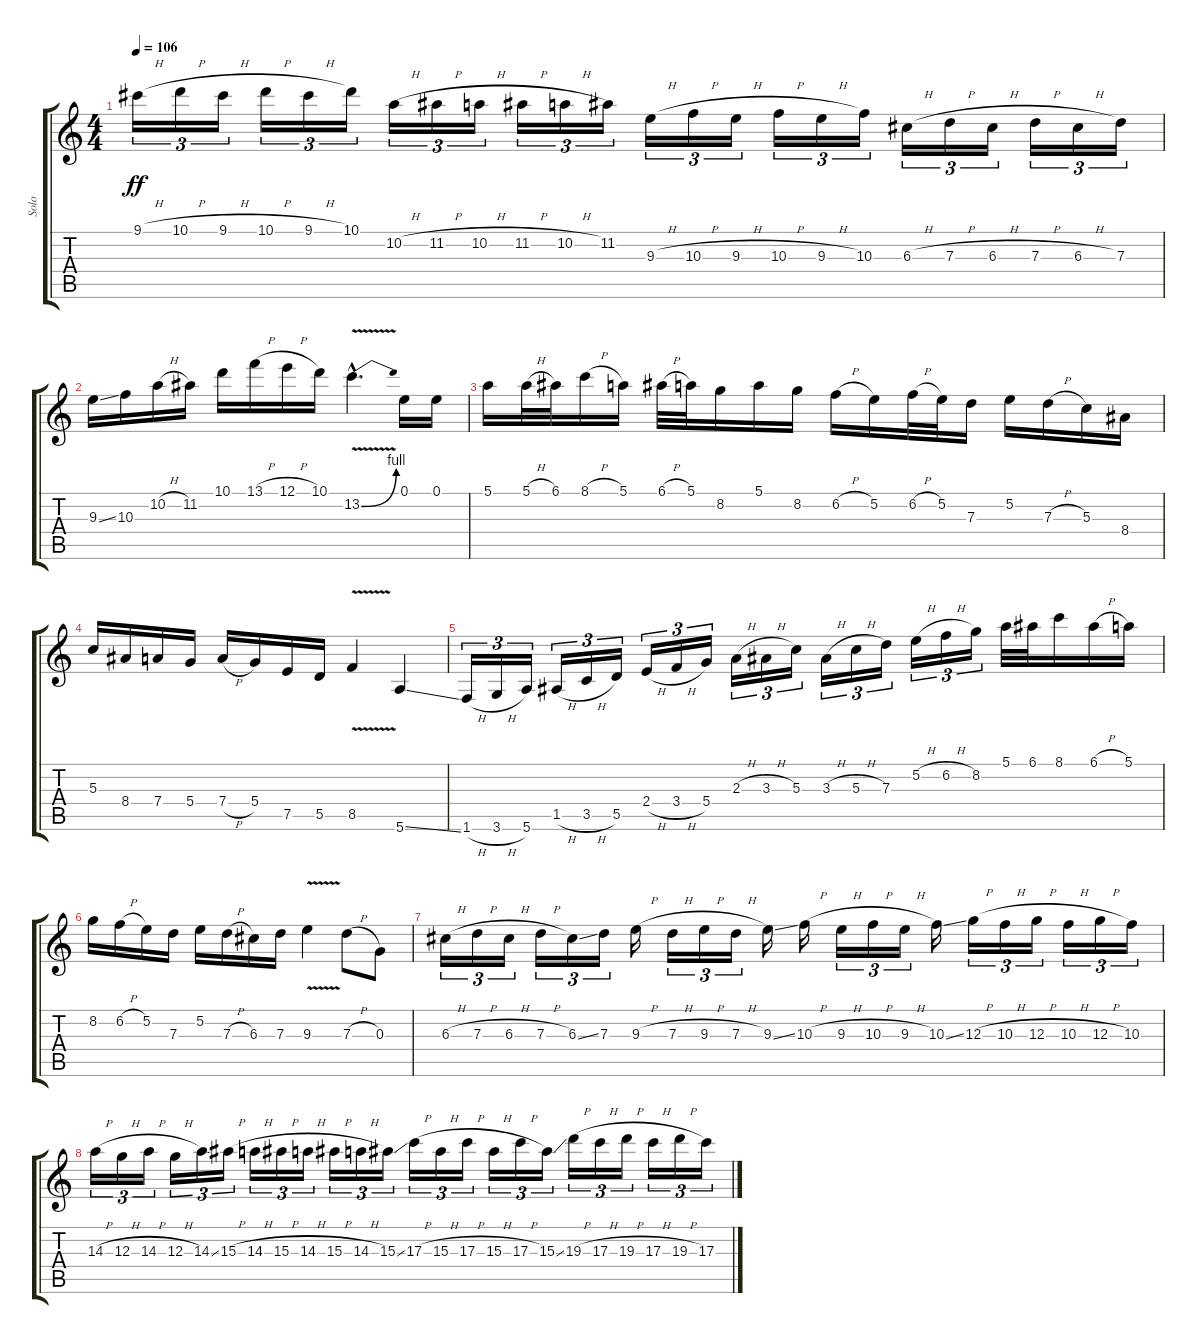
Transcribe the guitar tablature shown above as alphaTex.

\track ("Solo" "Solo") {instrument overdrivenguitar}
\staff {score tabs}
\tuning (E4 B3 G3 D3 A2 E2) {hide}
\ts (4 4)
\tempo 106
\clef g2
\ks c
9.1{h}.16{tu (3 2) dy ff} 10.1{h}.16{tu (3 2)} 9.1{h}.16{tu (3 2)} 10.1{h}.16{tu (3 2)} 9.1{h}.16{tu (3 2)} 10.1.16{tu (3 2)} 10.2{h}.16{tu (3 2)} 11.2{h}.16{tu (3 2)} 10.2{h}.16{tu (3 2)} 11.2{h}.16{tu (3 2)} 10.2{h}.16{tu (3 2)} 11.2.16{tu (3 2)} 9.3{h}.16{tu (3 2)} 10.3{h}.16{tu (3 2)} 9.3{h}.16{tu (3 2)} 10.3{h}.16{tu (3 2)} 9.3{h}.16{tu (3 2)} 10.3.16{tu (3 2)} 6.3{h}.16{tu (3 2)} 7.3{h}.16{tu (3 2)} 6.3{h}.16{tu (3 2)} 7.3{h}.16{tu (3 2)} 6.3{h}.16{tu (3 2)} 7.3.16{tu (3 2)} |
9.3{ss}.16 10.3.16 10.2{h}.16 11.2.16 10.1.16 13.1{h}.16 12.1{h}.16 10.1.16 13.2{be (bend 0 0 60 4) v hac}.4{d} 0.1.16 0.1.16 |
5.1.16 5.1{h}.32 6.1.32 8.1{h}.16 5.1.16 6.1{h}.32 5.1.32 8.2.16 5.1.16 8.2.16 6.2{h}.16 5.2.16 6.2{h}.32 5.2.32 7.3.16 5.2.16 7.3{h}.16 5.3.16 8.4.16 |
5.3.16 8.4.16 7.4.16 5.4.16 7.4{h}.16 5.4.16 7.5.16 5.5.16 8.5{v}.4 5.6{ss}.4 |
1.6{h}.16{tu (3 2)} 3.6{h}.16{tu (3 2)} 5.6.16{tu (3 2)} 1.5{h}.16{tu (3 2)} 3.5{h}.16{tu (3 2)} 5.5.16{tu (3 2)} 2.4{h}.16{tu (3 2)} 3.4{h}.16{tu (3 2)} 5.4.16{tu (3 2)} 2.3{h}.16{tu (3 2)} 3.3{h}.16{tu (3 2)} 5.3.16{tu (3 2)} 3.3{h}.16{tu (3 2)} 5.3{h}.16{tu (3 2)} 7.3.16{tu (3 2)} 5.2{h}.16{tu (3 2)} 6.2{h}.16{tu (3 2)} 8.2.16{tu (3 2)} 5.1.32 6.1.32 8.1.16 6.1{h}.16 5.1.16 |
8.2.16 6.2{h}.16 5.2.16 7.3.16 5.2.16 7.3{h}.16 6.3.16 7.3.16 9.3{v}.4 7.3{h}.8 0.3.8 |
6.3{h}.16{tu (3 2)} 7.3{h}.16{tu (3 2)} 6.3{h}.16{tu (3 2)} 7.3{h}.16{tu (3 2)} 6.3{ss}.16{tu (3 2)} 7.3.16{tu (3 2)} 9.3{h}.16 7.3{h}.16{tu (3 2)} 9.3{h}.16{tu (3 2)} 7.3{h}.16{tu (3 2)} 9.3{ss}.16 10.3{h}.16 9.3{h}.16{tu (3 2)} 10.3{h}.16{tu (3 2)} 9.3{h}.16{tu (3 2)} 10.3{ss}.16 12.3{h}.16{tu (3 2)} 10.3{h}.16{tu (3 2)} 12.3{h}.16{tu (3 2)} 10.3{h}.16{tu (3 2)} 12.3{h}.16{tu (3 2)} 10.3.16{tu (3 2)} |
14.3{h}.16{tu (3 2)} 12.3{h}.16{tu (3 2)} 14.3{h}.16{tu (3 2)} 12.3{h}.16{tu (3 2)} 14.3{ss}.16{tu (3 2)} 15.3{h}.16{tu (3 2)} 14.3{h}.16{tu (3 2)} 15.3{h}.16{tu (3 2)} 14.3{h}.16{tu (3 2)} 15.3{h}.16{tu (3 2)} 14.3{h}.16{tu (3 2)} 15.3{ss}.16{tu (3 2)} 17.3{h}.16{tu (3 2)} 15.3{h}.16{tu (3 2)} 17.3{h}.16{tu (3 2)} 15.3{h}.16{tu (3 2)} 17.3{h}.16{tu (3 2)} 15.3{ss}.16{tu (3 2)} 19.3{h}.16{tu (3 2)} 17.3{h}.16{tu (3 2)} 19.3{h}.16{tu (3 2)} 17.3{h}.16{tu (3 2)} 19.3{h}.16{tu (3 2)} 17.3.16{tu (3 2)}
